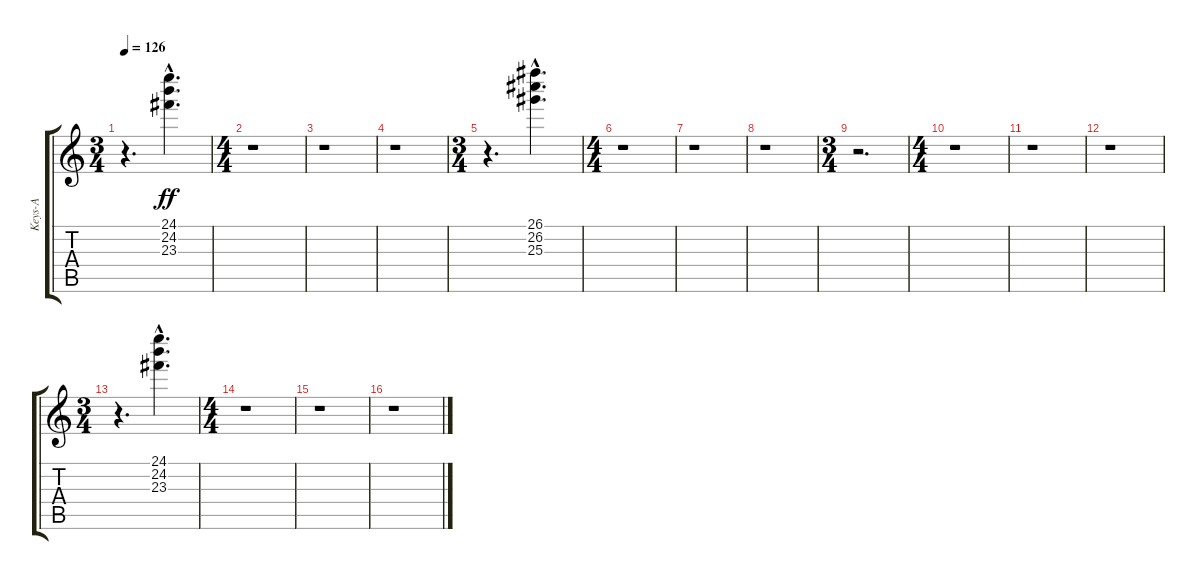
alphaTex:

\track ("Keys-A" "Keys-A") {instrument overdrivenguitar}
\staff {score tabs}
\tuning (E4 B3 G3 D3 A2 E2) {hide}
\ts (3 4)
\tempo 126
\clef g2
\ks c
r.4{d dy ff} (24.1{hac} 24.2{hac} 23.3{hac}).4{d} |
\ts (4 4)
r.1 |
r.1 |
r.1 |
\ts (3 4)
r.4{d} (26.1{hac} 26.2{hac} 25.3{hac}).4{d} |
\ts (4 4)
r.1 |
r.1 |
r.1 |
\ts (3 4)
r.2{d} |
\ts (4 4)
r.1 |
r.1 |
r.1 |
\ts (3 4)
r.4{d} (24.1{hac} 24.2{hac} 23.3{hac}).4{d} |
\ts (4 4)
r.1 |
r.1 |
r.1
